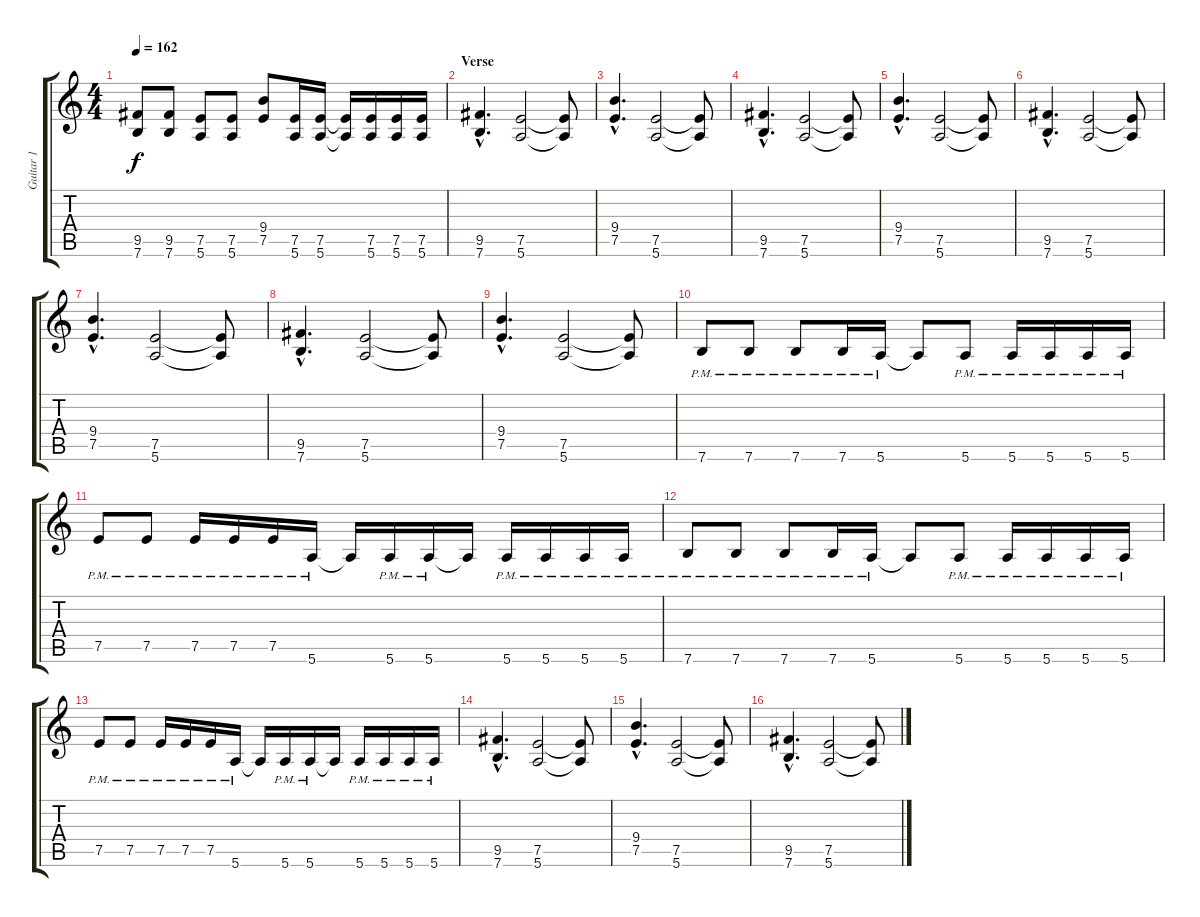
\track ("Guitar 1" "Guitar 1") {instrument overdrivenguitar}
\staff {score tabs}
\tuning (E4 B3 G3 D3 A2 E2) {hide}
\ts (4 4)
\tempo 162
\clef g2
\ks c
(9.5 7.6).8{dy f} (9.5 7.6).8 (7.5 5.6).8 (7.5 5.6).8 (9.4 7.5).8 (7.5 5.6).16 (7.5 5.6).16 (7.5{t} 5.6{t}).16 (7.5 5.6).16 (7.5 5.6).16 (7.5 5.6).16 |
\section ("" "Verse")
(9.5{hac} 7.6{hac}).4{d} (7.5 5.6).2 (7.5{t} 5.6{t}).8 |
(9.4{hac} 7.5{hac}).4{d} (7.5 5.6).2 (7.5{t} 5.6{t}).8 |
(9.5{hac} 7.6{hac}).4{d} (7.5 5.6).2 (7.5{t} 5.6{t}).8 |
(9.4{hac} 7.5{hac}).4{d} (7.5 5.6).2 (7.5{t} 5.6{t}).8 |
(9.5{hac} 7.6{hac}).4{d} (7.5 5.6).2 (7.5{t} 5.6{t}).8 |
(9.4{hac} 7.5{hac}).4{d} (7.5 5.6).2 (7.5{t} 5.6{t}).8 |
(9.5{hac} 7.6{hac}).4{d} (7.5 5.6).2 (7.5{t} 5.6{t}).8 |
(9.4{hac} 7.5{hac}).4{d} (7.5 5.6).2 (7.5{t} 5.6{t}).8 |
\section ("" "")
7.6{pm}.8 7.6{pm}.8 7.6{pm}.8 7.6{pm}.16 5.6{pm}.16 5.6{t}.8 5.6{pm}.8 5.6{pm}.16 5.6{pm}.16 5.6{pm}.16 5.6{pm}.16 |
7.5{pm}.8 7.5{pm}.8 7.5{pm}.16 7.5{pm}.16 7.5{pm}.16 5.6{pm}.16 5.6{t}.16 5.6{pm}.16 5.6{pm}.16 5.6{t}.16 5.6{pm}.16 5.6{pm}.16 5.6{pm}.16 5.6{pm}.16 |
7.6{pm}.8 7.6{pm}.8 7.6{pm}.8 7.6{pm}.16 5.6{pm}.16 5.6{t}.8 5.6{pm}.8 5.6{pm}.16 5.6{pm}.16 5.6{pm}.16 5.6{pm}.16 |
7.5{pm}.8 7.5{pm}.8 7.5{pm}.16 7.5{pm}.16 7.5{pm}.16 5.6{pm}.16 5.6{t}.16 5.6{pm}.16 5.6{pm}.16 5.6{t}.16 5.6{pm}.16 5.6{pm}.16 5.6{pm}.16 5.6{pm}.16 |
\section ("" "")
(9.5{hac} 7.6{hac}).4{d} (7.5 5.6).2 (7.5{t} 5.6{t}).8 |
(9.4{hac} 7.5{hac}).4{d} (7.5 5.6).2 (7.5{t} 5.6{t}).8 |
(9.5{hac} 7.6{hac}).4{d} (7.5 5.6).2 (7.5{t} 5.6{t}).8
